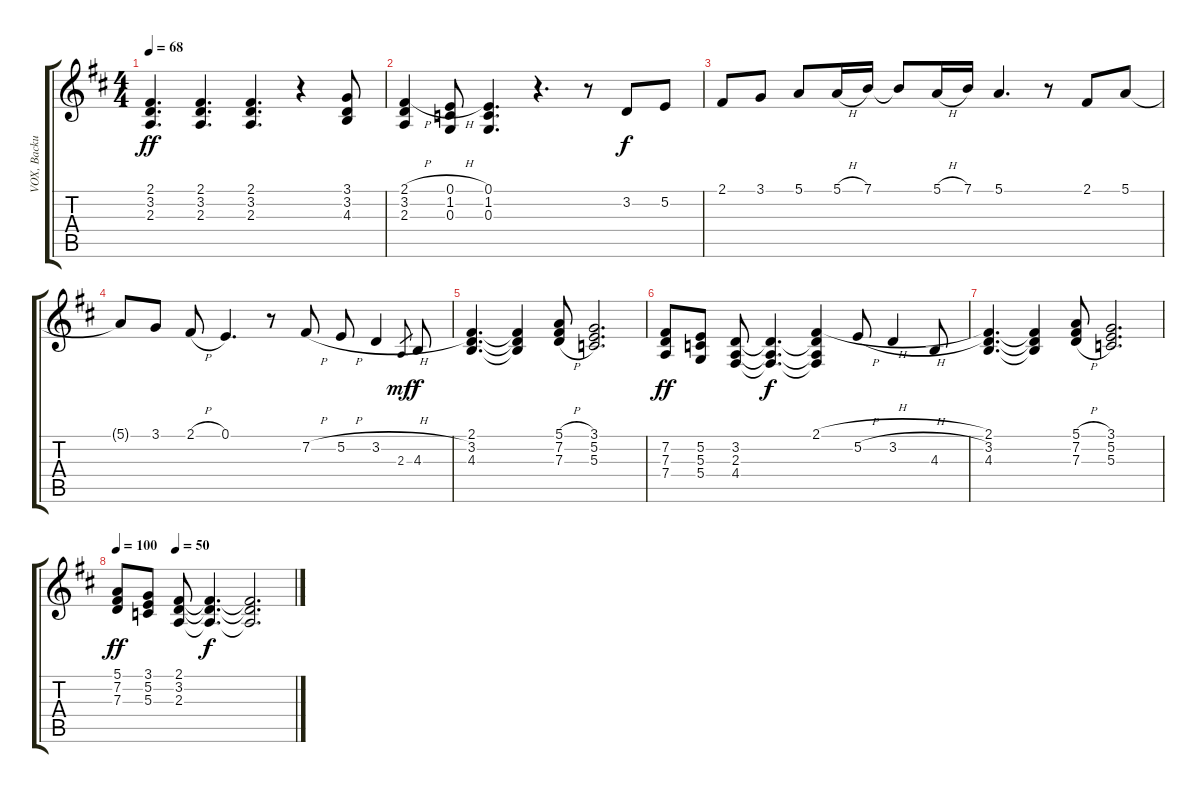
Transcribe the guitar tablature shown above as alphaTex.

\track ("VOX, Backup" "VOX, Backu") {instrument synthvoice}
\staff {score tabs}
\tuning (E4 B3 G3 D3 A2 E2) {hide}
\ts (4 4)
\tempo 68
\clef g2
\ks d
(2.1 3.2 2.3).4{d dy ff} (2.1 3.2 2.3).4{d} (2.1 3.2 2.3).4{d} r.4 (3.1 3.2 4.3).8 |
(2.1{h} 3.2 2.3).4 (0.1{h} 1.2 0.3).8 (0.1 1.2 0.3).4{d} r.4{d} r.8 3.2.8{dy f} 5.2.8 |
2.1.8 3.1.8 5.1.8 5.1{h}.16 7.1.16 7.1{t}.8 5.1{h}.16 7.1.16 5.1.4{d} r.8 2.1.8 5.1.8 |
5.1{t}.8 3.1.8 2.1{h}.8 0.1.4{d} r.8 7.2{h}.8 5.2{h}.8 3.2{h}.4 2.3.8{gr dy mf} 4.3.8{dy f} |
(2.1 3.2 4.3).4{d} (2.1{t} 3.2{t} 4.3{t}).4 (5.1{h} 7.2{h} 7.3{h}).8 (3.1 5.2 5.3).2{d} |
(7.2 7.3 7.4).8{dy ff} (5.2 5.3 5.4).8 (3.2 2.3 4.4).8 (3.2{t} 2.3{t} 4.4{t}).4{d dy f} (2.1{h} 3.2{t} 2.3{t} 4.4{t}).4 5.2{h}.8 3.2{h}.4 4.3.8 |
(2.1 3.2 4.3).4{d} (2.1{t} 3.2{t} 4.3{t}).4 (5.1{h} 7.2{h} 7.3{h}).8 (3.1 5.2 5.3).2{d} |
\tempo 100
\tempo (50 0.3333333333333333)
(5.1 7.2 7.3).8{dy ff} (3.1 5.2 5.3).8 (2.1 3.2 2.3).8 (2.1{t} 3.2{t} 2.3{t}).4{d dy f} (2.1{t} 3.2{t} 2.3{t}).2{d}
